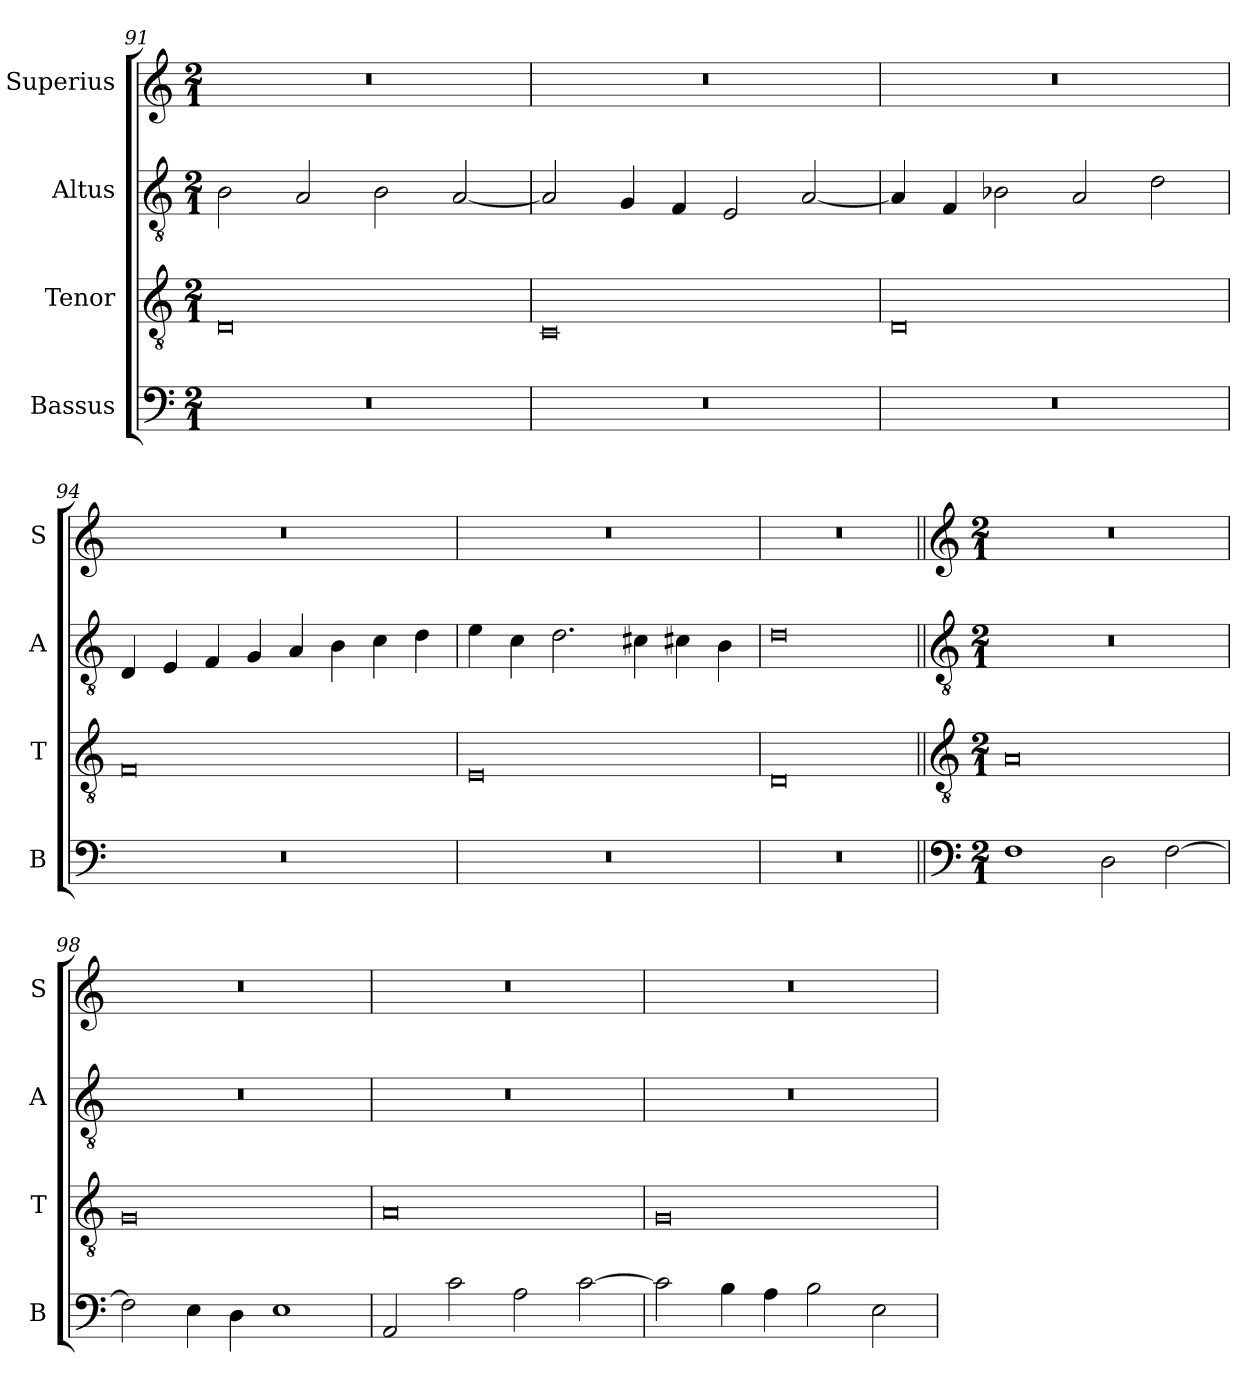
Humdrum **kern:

**kern	**kern	**kern	**kern
*part4	*part3	*part2	*part1
*staff4	*staff3	*staff2	*staff1
*I"Bassus	*I"Tenor	*I"Altus	*I"Superius
*I'B	*I'T	*I'A	*I'S
*clefF4	*clefGv2	*clefGv2	*clefG2
*k[]	*k[]	*k[]	*k[]
*M2/1	*M2/1	*M2/1	*M2/1
=91	=91	=91	=91
0r	0D	2B\	0r
.	.	2A/	.
.	.	2B\	.
.	.	[2A/	.
=92	=92	=92	=92
0r	0C	2A/]	0r
.	.	4G/	.
.	.	4F/	.
.	.	2E/	.
.	.	[2A/	.
=93	=93	=93	=93
0r	0D	4A/]	0r
.	.	4F/	.
.	.	2B-X\	.
.	.	2A/	.
.	.	2d\	.
=94	=94	=94	=94
0r	0F	4D/	0r
.	.	4E/	.
.	.	4F/	.
.	.	4G/	.
.	.	4A/	.
.	.	4B\	.
.	.	4c\	.
.	.	4d\	.
=95	=95	=95	=95
0r	0E	4e\	0r
.	.	4c\	.
.	.	2.d\	.
.	.	4c#X\	.
.	.	4c#X\	.
.	.	4B\	.
=96	=96	=96	=96
0r	0D	0d	0r
!!LO:LB:g=z
=97||	=97||	=97||	=97||
*clefF4	*clefGv2	*clefGv2	*clefG2
*k[]	*k[]	*k[]	*k[]
*M2/1	*M2/1	*M2/1	*M2/1
1F	0A	0r	0r
2D\	.	.	.
[2F\	.	.	.
=98	=98	=98	=98
2F\]	0G	0r	0r
4E\	.	.	.
4D\	.	.	.
1E	.	.	.
=99	=99	=99	=99
2AA/	0A	0r	0r
2c\	.	.	.
2A\	.	.	.
[2c\	.	.	.
=100	=100	=100	=100
2c\]	0G	0r	0r
4B\	.	.	.
4A\	.	.	.
2B\	.	.	.
2E\	.	.	.
=	=	=	=
*-	*-	*-	*-
